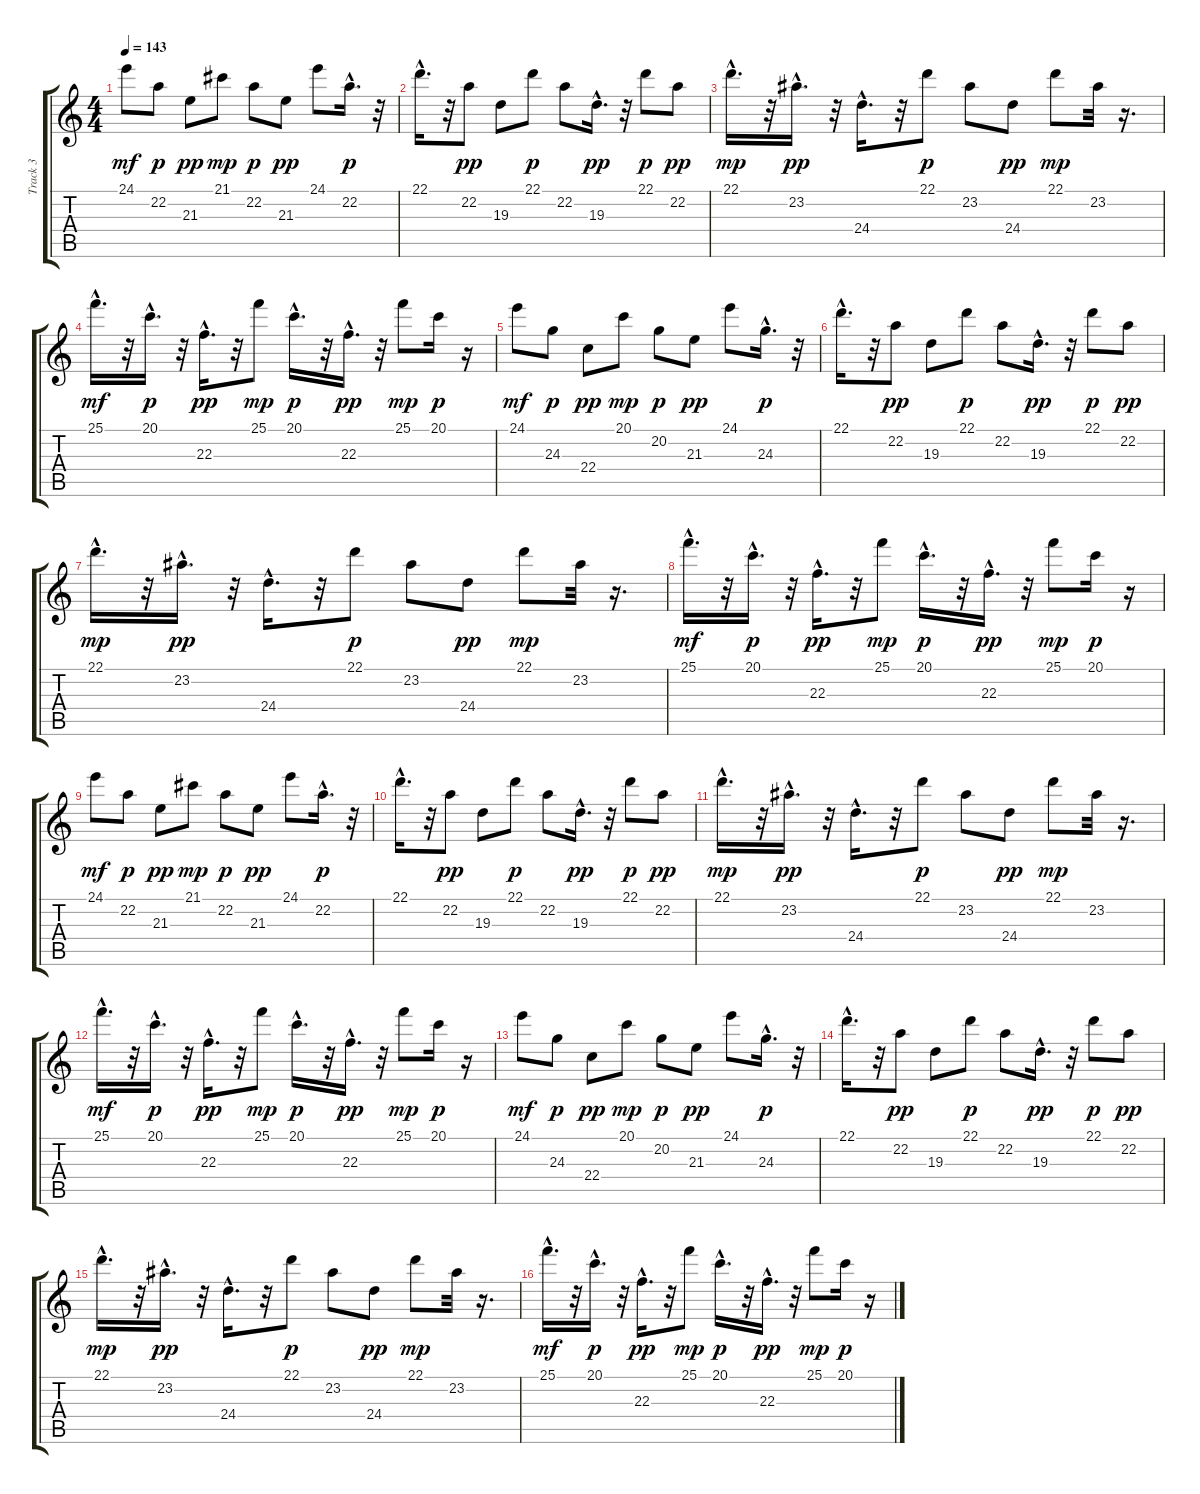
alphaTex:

\track ("Track 3" "Track 3") {instrument pad1newage}
\staff {score tabs}
\tuning (E4 B3 G3 D3 A2 E2) {hide}
\ts (4 4)
\tempo 143
\clef g2
\ks c
24.1.8{dy mf} 22.2.8{dy p} 21.3.8{dy pp} 21.1.8{dy mp} 22.2.8{dy p} 21.3.8{dy pp} 24.1.8 22.2{hac}.16{d dy p} r.32 |
22.1{hac}.16{d} r.32 22.2.8{dy pp} 19.3.8 22.1.8{dy p} 22.2.8 19.3{hac}.16{d dy pp} r.32 22.1.8{dy p} 22.2.8{dy pp} |
22.1{hac}.16{d dy mp} r.32 23.2{hac}.16{d dy pp} r.32 24.4{hac}.16{d} r.32 22.1.8{dy p} 23.2.8 24.4.8{dy pp} 22.1.8{dy mp} 23.2.32 r.16{d} |
25.1{hac}.16{d dy mf} r.32 20.1{hac}.16{d dy p} r.32 22.3{hac}.16{d dy pp} r.32 25.1.8{dy mp} 20.1{hac}.16{d dy p} r.32 22.3{hac}.16{d dy pp} r.32 25.1.8{dy mp} 20.1.16{dy p} r.16 |
24.1.8{dy mf} 24.3.8{dy p} 22.4.8{dy pp} 20.1.8{dy mp} 20.2.8{dy p} 21.3.8{dy pp} 24.1.8 24.3{hac}.16{d dy p} r.32 |
22.1{hac}.16{d} r.32 22.2.8{dy pp} 19.3.8 22.1.8{dy p} 22.2.8 19.3{hac}.16{d dy pp} r.32 22.1.8{dy p} 22.2.8{dy pp} |
22.1{hac}.16{d dy mp} r.32 23.2{hac}.16{d dy pp} r.32 24.4{hac}.16{d} r.32 22.1.8{dy p} 23.2.8 24.4.8{dy pp} 22.1.8{dy mp} 23.2.32 r.16{d} |
25.1{hac}.16{d dy mf} r.32 20.1{hac}.16{d dy p} r.32 22.3{hac}.16{d dy pp} r.32 25.1.8{dy mp} 20.1{hac}.16{d dy p} r.32 22.3{hac}.16{d dy pp} r.32 25.1.8{dy mp} 20.1.16{dy p} r.16 |
24.1.8{dy mf} 22.2.8{dy p} 21.3.8{dy pp} 21.1.8{dy mp} 22.2.8{dy p} 21.3.8{dy pp} 24.1.8 22.2{hac}.16{d dy p} r.32 |
22.1{hac}.16{d} r.32 22.2.8{dy pp} 19.3.8 22.1.8{dy p} 22.2.8 19.3{hac}.16{d dy pp} r.32 22.1.8{dy p} 22.2.8{dy pp} |
22.1{hac}.16{d dy mp} r.32 23.2{hac}.16{d dy pp} r.32 24.4{hac}.16{d} r.32 22.1.8{dy p} 23.2.8 24.4.8{dy pp} 22.1.8{dy mp} 23.2.32 r.16{d} |
25.1{hac}.16{d dy mf} r.32 20.1{hac}.16{d dy p} r.32 22.3{hac}.16{d dy pp} r.32 25.1.8{dy mp} 20.1{hac}.16{d dy p} r.32 22.3{hac}.16{d dy pp} r.32 25.1.8{dy mp} 20.1.16{dy p} r.16 |
24.1.8{dy mf} 24.3.8{dy p} 22.4.8{dy pp} 20.1.8{dy mp} 20.2.8{dy p} 21.3.8{dy pp} 24.1.8 24.3{hac}.16{d dy p} r.32 |
22.1{hac}.16{d} r.32 22.2.8{dy pp} 19.3.8 22.1.8{dy p} 22.2.8 19.3{hac}.16{d dy pp} r.32 22.1.8{dy p} 22.2.8{dy pp} |
22.1{hac}.16{d dy mp} r.32 23.2{hac}.16{d dy pp} r.32 24.4{hac}.16{d} r.32 22.1.8{dy p} 23.2.8 24.4.8{dy pp} 22.1.8{dy mp} 23.2.32 r.16{d} |
25.1{hac}.16{d dy mf} r.32 20.1{hac}.16{d dy p} r.32 22.3{hac}.16{d dy pp} r.32 25.1.8{dy mp} 20.1{hac}.16{d dy p} r.32 22.3{hac}.16{d dy pp} r.32 25.1.8{dy mp} 20.1.16{dy p} r.16
